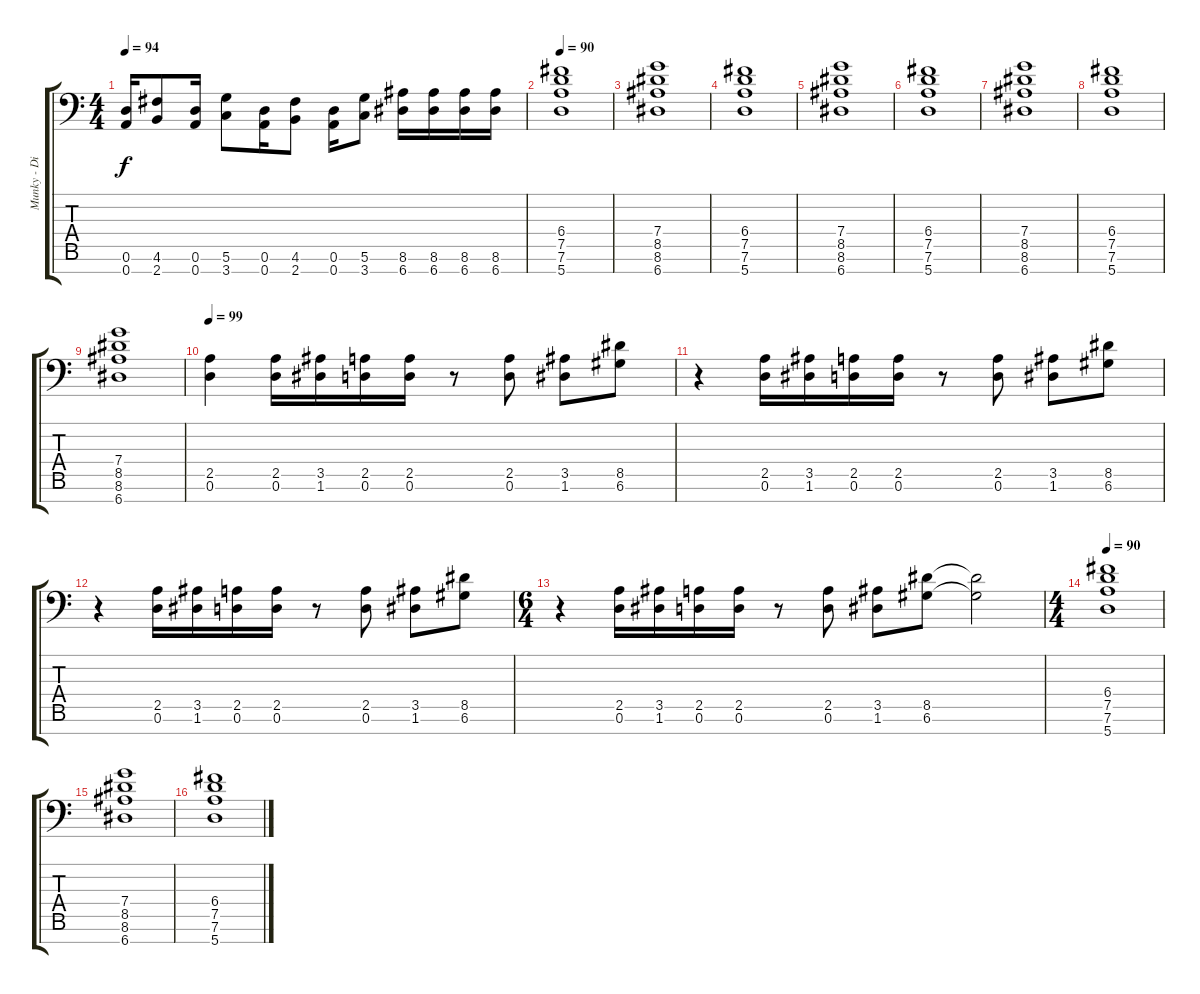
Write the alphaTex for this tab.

\track ("Munky - Dist. Guitar" "Munky - Di") {instrument overdrivenguitar}
\staff {score tabs}
\tuning (D4 A3 F3 C3 G2 D2 A1) {hide}
\ts (4 4)
\tempo 94
\clef f4
\ks c
(0.6 0.7).16{dy f} (4.6 2.7).8 (0.6 0.7).16 (5.6 3.7).8 (0.6 0.7).16 (4.6 2.7).8 (0.6 0.7).16 (5.6 3.7).8 (8.6 6.7).16 (8.6 6.7).16 (8.6 6.7).16 (8.6 6.7).16 |
\tempo 90
(6.4 7.5 7.6 5.7).1{balance 8} |
(7.4 8.5 8.6 6.7).1 |
(6.4 7.5 7.6 5.7).1 |
(7.4 8.5 8.6 6.7).1 |
(6.4 7.5 7.6 5.7).1 |
(7.4 8.5 8.6 6.7).1 |
(6.4 7.5 7.6 5.7).1 |
(7.4 8.5 8.6 6.7).1 |
\tempo 99
(2.5 0.6).4{balance 0} (2.5 0.6).16 (3.5 1.6).16 (2.5 0.6).16 (2.5 0.6).16 r.8 (2.5 0.6).8 (3.5 1.6).8 (8.5 6.6).8 |
r.4 (2.5 0.6).16 (3.5 1.6).16 (2.5 0.6).16 (2.5 0.6).16 r.8 (2.5 0.6).8 (3.5 1.6).8 (8.5 6.6).8 |
r.4 (2.5 0.6).16 (3.5 1.6).16 (2.5 0.6).16 (2.5 0.6).16 r.8 (2.5 0.6).8 (3.5 1.6).8 (8.5 6.6).8 |
\ts (6 4)
r.4 (2.5 0.6).16 (3.5 1.6).16 (2.5 0.6).16 (2.5 0.6).16 r.8 (2.5 0.6).8 (3.5 1.6).8 (8.5 6.6).8 (8.5{t} 6.6{t}).2 |
\ts (4 4)
\tempo 90
(6.4 7.5 7.6 5.7).1{balance 8} |
(7.4 8.5 8.6 6.7).1 |
(6.4 7.5 7.6 5.7).1
